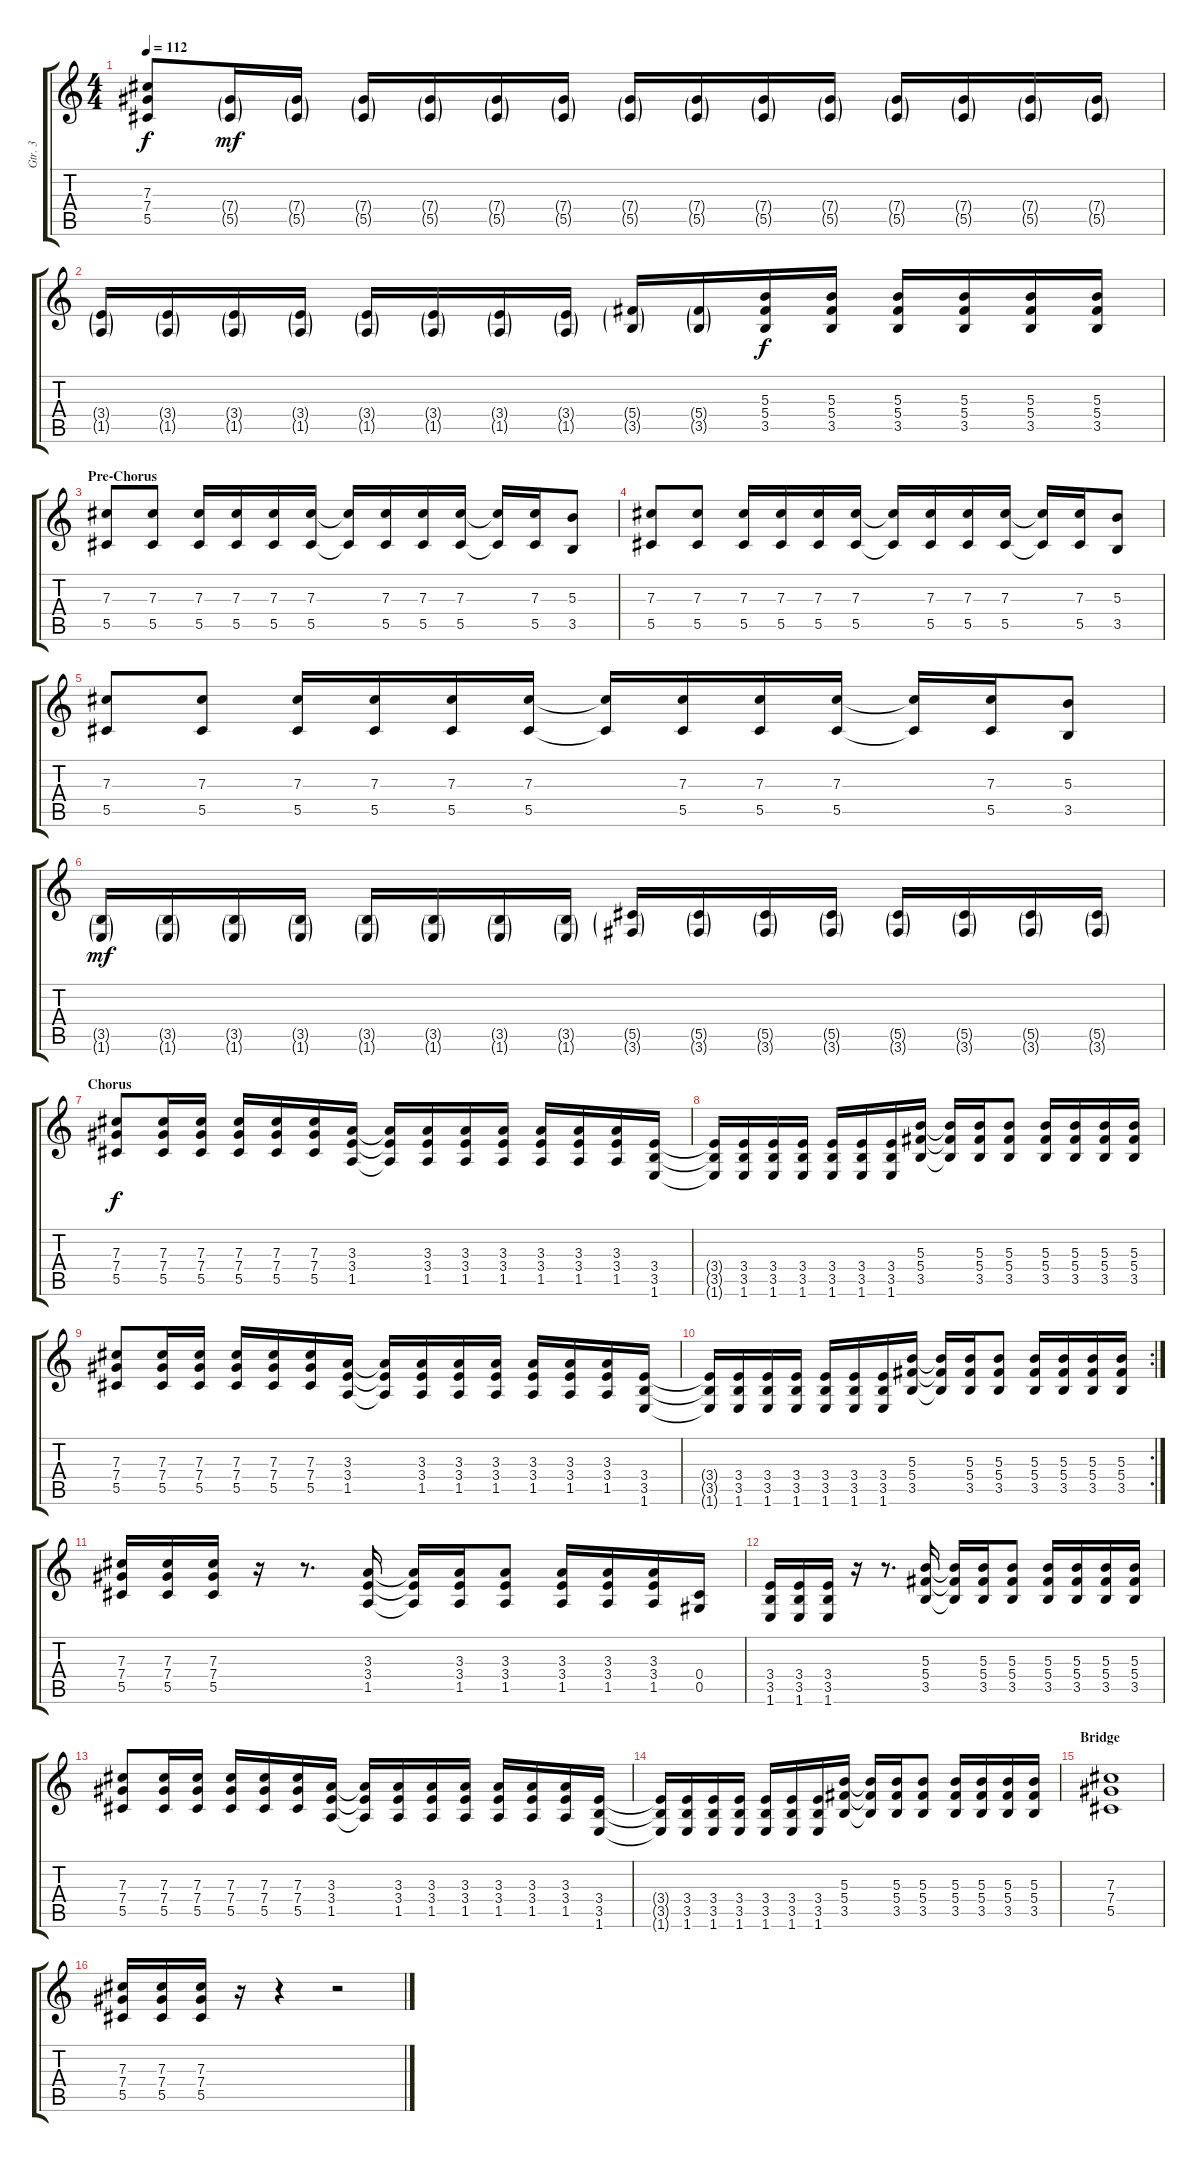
\track ("Gtr. 3" "Gtr. 3") {instrument overdrivenguitar}
\staff {score tabs}
\tuning (Eb4 Bb3 Gb3 Db3 Ab2 Eb2) {hide}
\ts (4 4)
\tempo 112
\clef g2
\ks c
(7.3 7.4 5.5).8{dy f} (7.4{g} 5.5{g}).16{dy mf} (7.4{g} 5.5{g}).16 (7.4{g} 5.5{g}).16 (7.4{g} 5.5{g}).16 (7.4{g} 5.5{g}).16 (7.4{g} 5.5{g}).16 (7.4{g} 5.5{g}).16 (7.4{g} 5.5{g}).16 (7.4{g} 5.5{g}).16 (7.4{g} 5.5{g}).16 (7.4{g} 5.5{g}).16 (7.4{g} 5.5{g}).16 (7.4{g} 5.5{g}).16 (7.4{g} 5.5{g}).16 |
(3.4{g} 1.5{g}).16 (3.4{g} 1.5{g}).16 (3.4{g} 1.5{g}).16 (3.4{g} 1.5{g}).16 (3.4{g} 1.5{g}).16 (3.4{g} 1.5{g}).16 (3.4{g} 1.5{g}).16 (3.4{g} 1.5{g}).16 (5.4{g} 3.5{g}).16 (5.4{g} 3.5{g}).16 (5.3 5.4 3.5).16{dy f} (5.3 5.4 3.5).16 (5.3 5.4 3.5).16 (5.3 5.4 3.5).16 (5.3 5.4 3.5).16 (5.3 5.4 3.5).16 |
\section ("" "Pre-Chorus")
(7.3 5.5).8 (7.3 5.5).8 (7.3 5.5).16 (7.3 5.5).16 (7.3 5.5).16 (7.3 5.5).16 (7.3{t} 5.5{t}).16 (7.3 5.5).16 (7.3 5.5).16 (7.3 5.5).16 (7.3{t} 5.5{t}).16 (7.3 5.5).16 (5.3 3.5).8 |
(7.3 5.5).8 (7.3 5.5).8 (7.3 5.5).16 (7.3 5.5).16 (7.3 5.5).16 (7.3 5.5).16 (7.3{t} 5.5{t}).16 (7.3 5.5).16 (7.3 5.5).16 (7.3 5.5).16 (7.3{t} 5.5{t}).16 (7.3 5.5).16 (5.3 3.5).8 |
(7.3 5.5).8 (7.3 5.5).8 (7.3 5.5).16 (7.3 5.5).16 (7.3 5.5).16 (7.3 5.5).16 (7.3{t} 5.5{t}).16 (7.3 5.5).16 (7.3 5.5).16 (7.3 5.5).16 (7.3{t} 5.5{t}).16 (7.3 5.5).16 (5.3 3.5).8 |
(3.5{g} 1.6{g}).16{dy mf} (3.5{g} 1.6{g}).16 (3.5{g} 1.6{g}).16 (3.5{g} 1.6{g}).16 (3.5{g} 1.6{g}).16 (3.5{g} 1.6{g}).16 (3.5{g} 1.6{g}).16 (3.5{g} 1.6{g}).16 (5.5{g} 3.6{g}).16 (5.5{g} 3.6{g}).16 (5.5{g} 3.6{g}).16 (5.5{g} 3.6{g}).16 (5.5{g} 3.6{g}).16 (5.5{g} 3.6{g}).16 (5.5{g} 3.6{g}).16 (5.5{g} 3.6{g}).16 |
\section ("" "Chorus")
(7.3 7.4 5.5).8{dy f} (7.3 7.4 5.5).16 (7.3 7.4 5.5).16 (7.3 7.4 5.5).16 (7.3 7.4 5.5).16 (7.3 7.4 5.5).16 (3.3 3.4 1.5).16 (3.3{t} 3.4{t} 1.5{t}).16 (3.3 3.4 1.5).16 (3.3 3.4 1.5).16 (3.3 3.4 1.5).16 (3.3 3.4 1.5).16 (3.3 3.4 1.5).16 (3.3 3.4 1.5).16 (3.4 3.5 1.6).16 |
(3.4{t} 3.5{t} 1.6{t}).16 (3.4 3.5 1.6).16 (3.4 3.5 1.6).16 (3.4 3.5 1.6).16 (3.4 3.5 1.6).16 (3.4 3.5 1.6).16 (3.4 3.5 1.6).16 (5.3 5.4 3.5).16 (5.3{t} 5.4{t} 3.5{t}).16 (5.3 5.4 3.5).16 (5.3 5.4 3.5).8 (5.3 5.4 3.5).16 (5.3 5.4 3.5).16 (5.3 5.4 3.5).16 (5.3 5.4 3.5).16 |
(7.3 7.4 5.5).8 (7.3 7.4 5.5).16 (7.3 7.4 5.5).16 (7.3 7.4 5.5).16 (7.3 7.4 5.5).16 (7.3 7.4 5.5).16 (3.3 3.4 1.5).16 (3.3{t} 3.4{t} 1.5{t}).16 (3.3 3.4 1.5).16 (3.3 3.4 1.5).16 (3.3 3.4 1.5).16 (3.3 3.4 1.5).16 (3.3 3.4 1.5).16 (3.3 3.4 1.5).16 (3.4 3.5 1.6).16 |
\rc 2
(3.4{t} 3.5{t} 1.6{t}).16 (3.4 3.5 1.6).16 (3.4 3.5 1.6).16 (3.4 3.5 1.6).16 (3.4 3.5 1.6).16 (3.4 3.5 1.6).16 (3.4 3.5 1.6).16 (5.3 5.4 3.5).16 (5.3{t} 5.4{t} 3.5{t}).16 (5.3 5.4 3.5).16 (5.3 5.4 3.5).8 (5.3 5.4 3.5).16 (5.3 5.4 3.5).16 (5.3 5.4 3.5).16 (5.3 5.4 3.5).16 |
(7.3 7.4 5.5).16 (7.3 7.4 5.5).16 (7.3 7.4 5.5).16 r.16 r.8{d} (3.3 3.4 1.5).16 (3.3{t} 3.4{t} 1.5{t}).16 (3.3 3.4 1.5).16 (3.3 3.4 1.5).8 (3.3 3.4 1.5).16 (3.3 3.4 1.5).16 (3.3 3.4 1.5).16 (0.4 0.5).16 |
(3.4 3.5 1.6).16 (3.4 3.5 1.6).16 (3.4 3.5 1.6).16 r.16 r.8{d} (5.3 5.4 3.5).16 (5.3{t} 5.4{t} 3.5{t}).16 (5.3 5.4 3.5).16 (5.3 5.4 3.5).8 (5.3 5.4 3.5).16 (5.3 5.4 3.5).16 (5.3 5.4 3.5).16 (5.3 5.4 3.5).16 |
(7.3 7.4 5.5).8 (7.3 7.4 5.5).16 (7.3 7.4 5.5).16 (7.3 7.4 5.5).16 (7.3 7.4 5.5).16 (7.3 7.4 5.5).16 (3.3 3.4 1.5).16 (3.3{t} 3.4{t} 1.5{t}).16 (3.3 3.4 1.5).16 (3.3 3.4 1.5).16 (3.3 3.4 1.5).16 (3.3 3.4 1.5).16 (3.3 3.4 1.5).16 (3.3 3.4 1.5).16 (3.4 3.5 1.6).16 |
(3.4{t} 3.5{t} 1.6{t}).16 (3.4 3.5 1.6).16 (3.4 3.5 1.6).16 (3.4 3.5 1.6).16 (3.4 3.5 1.6).16 (3.4 3.5 1.6).16 (3.4 3.5 1.6).16 (5.3 5.4 3.5).16 (5.3{t} 5.4{t} 3.5{t}).16 (5.3 5.4 3.5).16 (5.3 5.4 3.5).8 (5.3 5.4 3.5).16 (5.3 5.4 3.5).16 (5.3 5.4 3.5).16 (5.3 5.4 3.5).16 |
\section ("" "Bridge")
(7.3 7.4 5.5).1 |
(7.3 7.4 5.5).16 (7.3 7.4 5.5).16 (7.3 7.4 5.5).16 r.16 r.4 r.2
